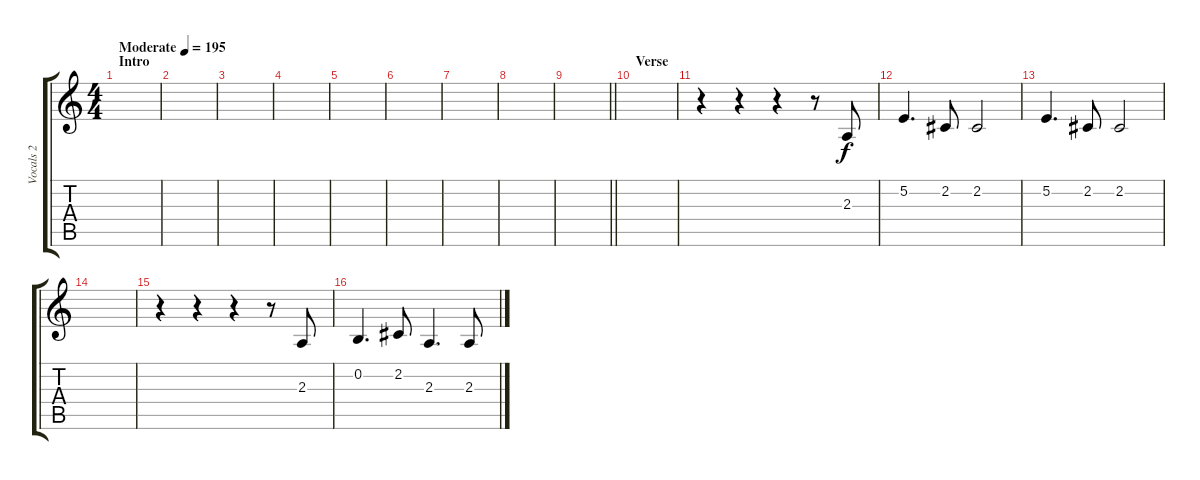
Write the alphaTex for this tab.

\track ("Vocals 2" "Vocals 2") {instrument tenorsax}
\staff {score tabs}
\tuning (E4 B3 G3 D3 A2 E2) {hide}
\ts (4 4)
\section ("" "Intro")
\tempo (195 "Moderate")
\clef g2
\ks c
|
|
|
|
|
|
|
|
\barLineRight lightlight
|
\section ("" "Verse")
|
r.4 r.4 r.4 r.8 2.3.8 |
5.2.4{d} 2.2.8 2.2.2 |
5.2.4{d} 2.2.8 2.2.2 |
|
r.4 r.4 r.4 r.8 2.3.8 |
0.2.4{d} 2.2.8 2.3.4{d} 2.3.8
